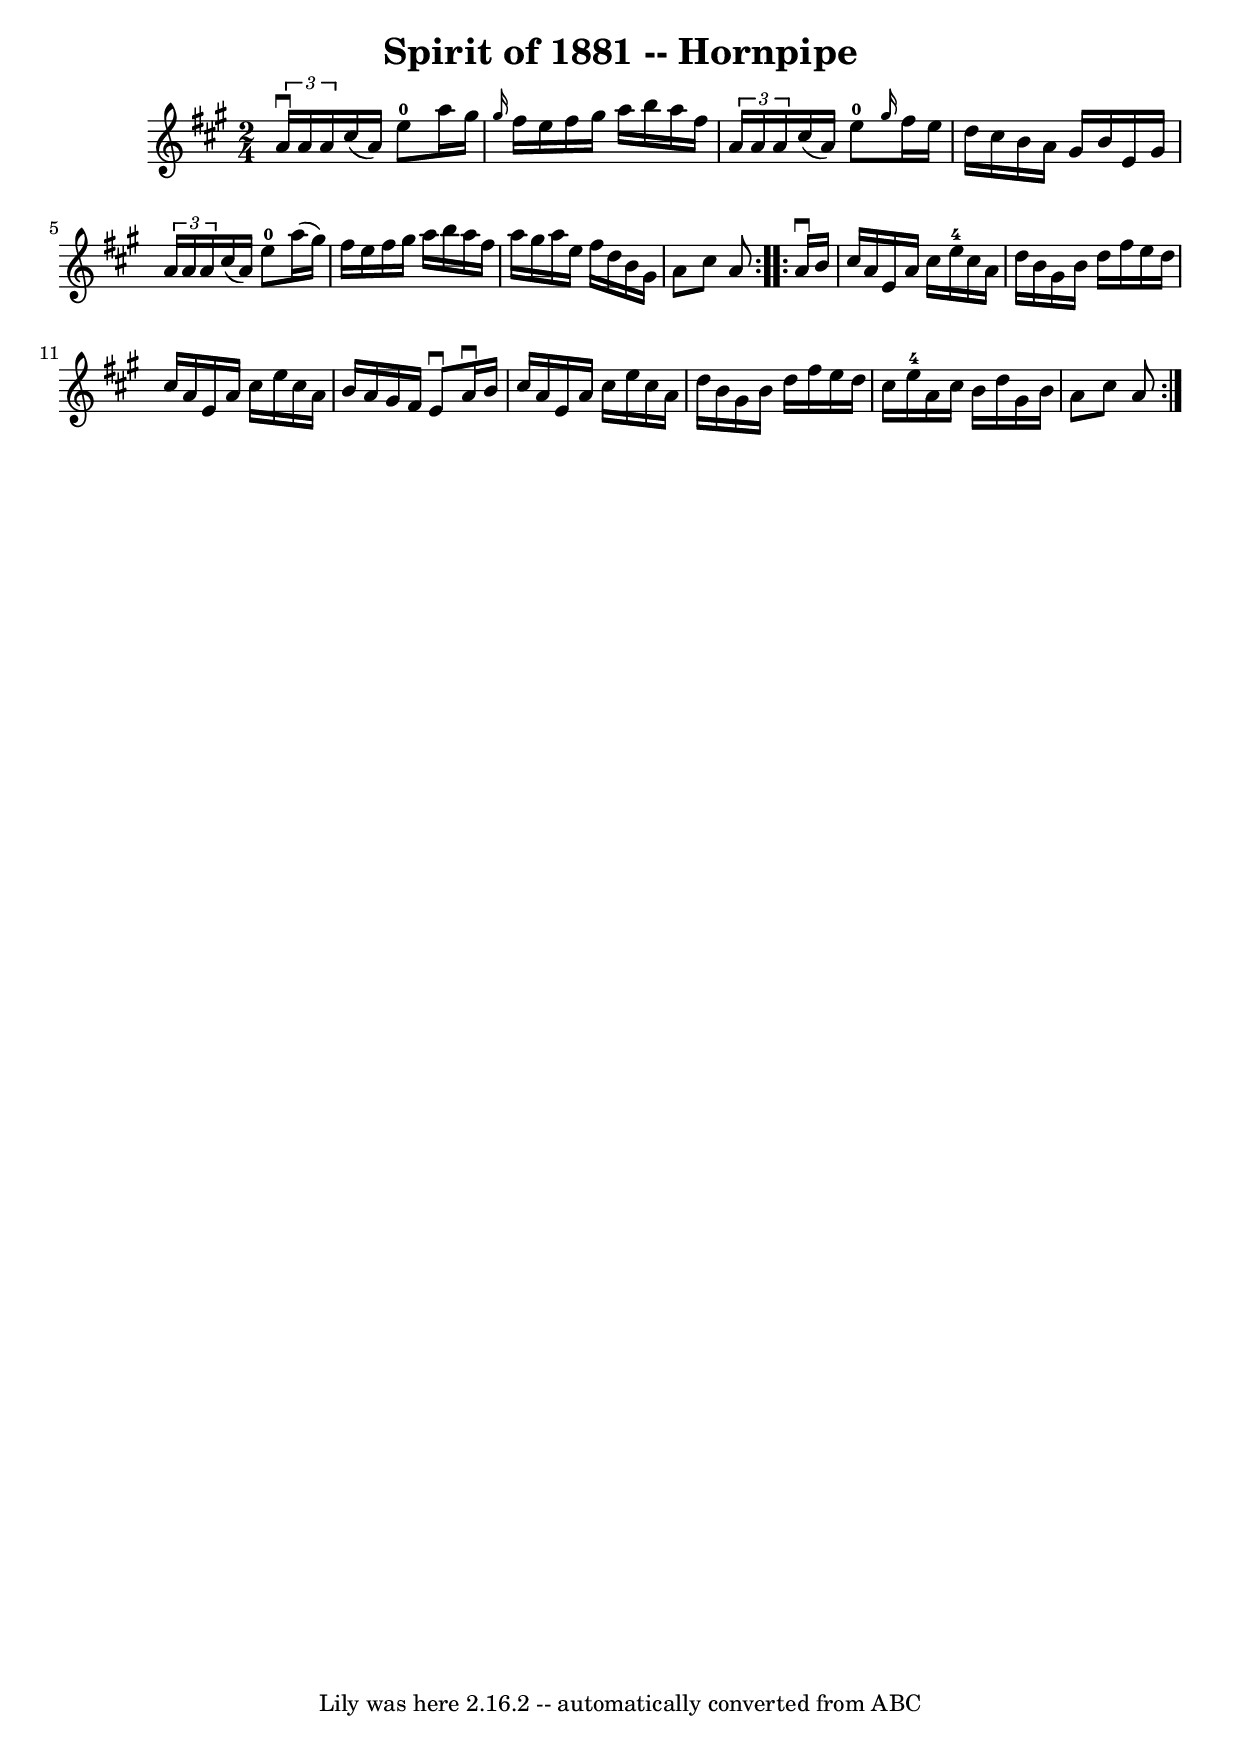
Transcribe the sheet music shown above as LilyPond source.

\version "2.7.40"
\include "Mammoth.ily"
\header {
	%% book = "Ryan's Mammoth Collection"
	crossRefNumber = "1"
	footnotes = "\\\\134 775"
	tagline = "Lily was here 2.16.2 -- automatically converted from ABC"
	title = "Spirit of 1881 -- Hornpipe"
}
voicedefault =  {


\repeat volta 2 {
\time 2/4 
\key a \major   \times 2/3 { a'16^\downbow a'16 a'16  }   
cis''16 (a'16) e''8-0 a''16 gis''16    |
 \grace {    
gis''16  } fis''16 e''16 fis''16 gis''16 a''16 b''16 a''16  
 fis''16    |
   \times 2/3 { a'16 a'16 a'16  } cis''16 (
a'16) e''8-0 \grace { gis''16  } fis''16 e''16    |
    
 d''16 cis''16 b'16 a'16 gis'16 b'16 e'16 gis'16    
|
     \times 2/3 { a'16 a'16 a'16  } cis''16 (a'16)     
e''8-0 a''16 (gis''16)   |
 fis''16 e''16 fis''16    
gis''16 a''16 b''16 a''16 fis''16    |
 a''16 gis''16    
a''16 e''16 fis''16 d''16 b'16 gis'16    |
 a'8    
cis''8 a'8  }     \repeat volta 2 { a'16^\downbow b'16  |
     
cis''16 a'16 e'16 a'16 cis''16 e''16-4 cis''16 a'16    
|
 d''16 b'16 gis'16 b'16 d''16 fis''16 e''16    
d''16    |
 cis''16 a'16 e'16 a'16 cis''16 e''16    
cis''16 a'16    |
 b'16 a'16 gis'16 fis'16 e'8^\downbow 
 a'16^\downbow b'16    |
 cis''16 a'16 e'16 a'16    
cis''16 e''16 cis''16 a'16    |
 d''16 b'16 gis'16    
b'16 d''16 fis''16 e''16 d''16    |
 cis''16 e''16-4  
 a'16 cis''16 b'16 d''16 gis'16 b'16    |
 a'8 cis''8 
 a'8  }   
}

\score{
    <<

	\context Staff="default"
	{
	    \voicedefault 
	}

    >>
	\layout {
	}
	\midi {}
}
